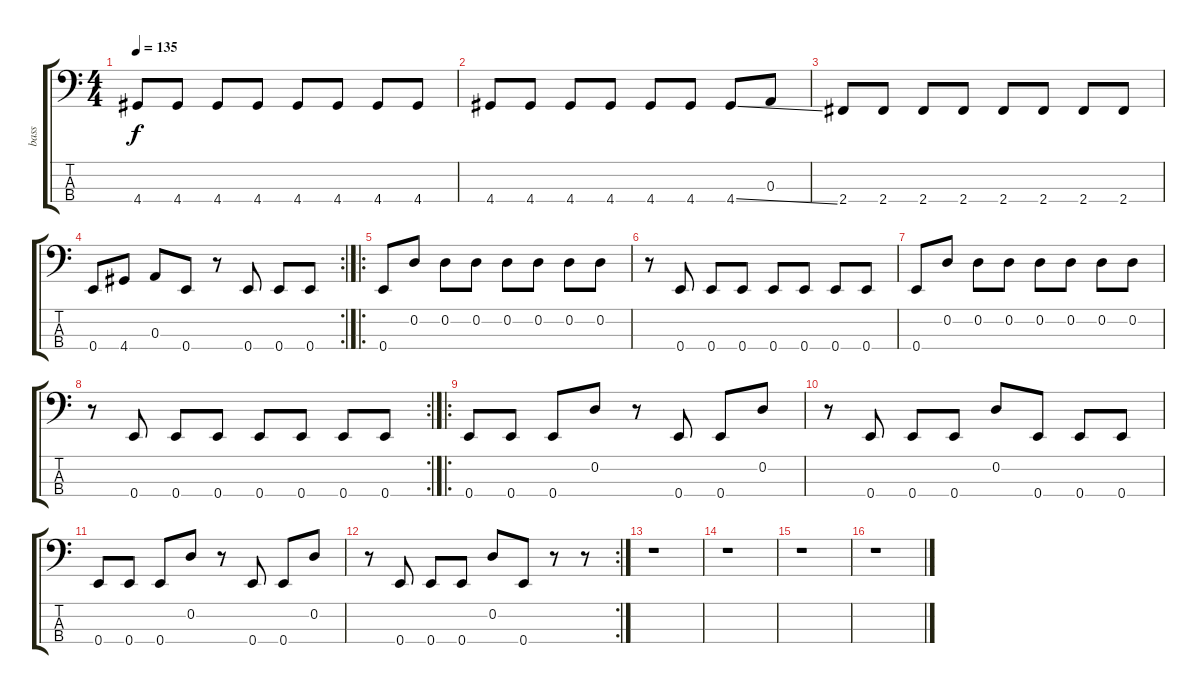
\track ("bass" "bass") {instrument electricbassfinger}
\staff {score tabs}
\tuning (G2 D2 A1 E1) {hide}
\ts (4 4)
\tempo 135
\clef f4
\ks c
4.4.8{dy f} 4.4.8 4.4.8 4.4.8 4.4.8 4.4.8 4.4.8 4.4.8 |
4.4.8 4.4.8 4.4.8 4.4.8 4.4.8 4.4.8 4.4{ss}.8 0.3.8 |
2.4.8 2.4.8 2.4.8 2.4.8 2.4.8 2.4.8 2.4.8 2.4.8 |
\rc 2
0.4.8 4.4.8 0.3.8 0.4.8 r.8 0.4.8 0.4.8 0.4.8 |
\ro
0.4.8 0.2.8 0.2.8 0.2.8 0.2.8 0.2.8 0.2.8 0.2.8 |
r.8 0.4.8 0.4.8 0.4.8 0.4.8 0.4.8 0.4.8 0.4.8 |
0.4.8 0.2.8 0.2.8 0.2.8 0.2.8 0.2.8 0.2.8 0.2.8 |
\rc 2
r.8 0.4.8 0.4.8 0.4.8 0.4.8 0.4.8 0.4.8 0.4.8 |
\ro
0.4.8 0.4.8 0.4.8 0.2.8 r.8 0.4.8 0.4.8 0.2.8 |
r.8 0.4.8 0.4.8 0.4.8 0.2.8 0.4.8 0.4.8 0.4.8 |
0.4.8 0.4.8 0.4.8 0.2.8 r.8 0.4.8 0.4.8 0.2.8 |
\rc 2
r.8 0.4.8 0.4.8 0.4.8 0.2.8 0.4.8 r.8 r.8 |
r.1 |
r.1 |
r.1 |
r.1
